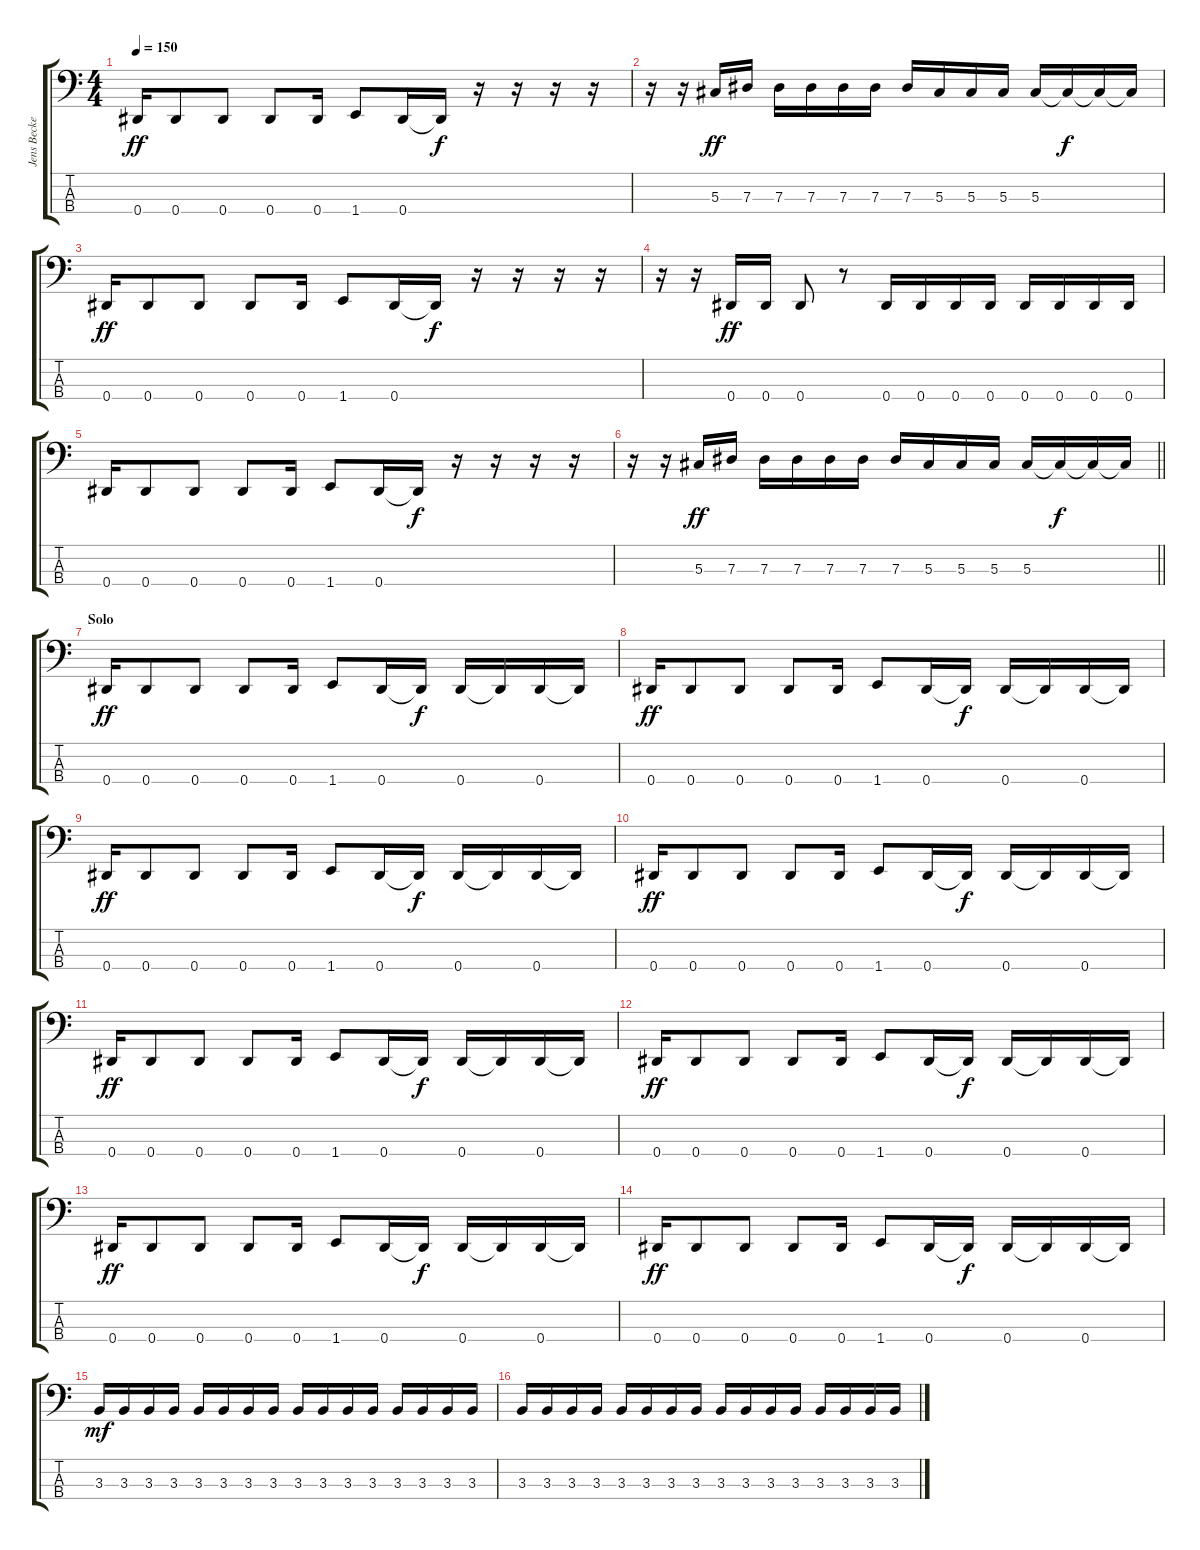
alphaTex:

\track ("Jens Becker" "Jens Becke") {instrument electricbasspick}
\staff {score tabs}
\tuning (Gb2 Db2 Ab1 Eb1) {hide}
\ts (4 4)
\tempo 150
\clef f4
\ks c
0.4.16{dy ff} 0.4.8 0.4.8 0.4.8 0.4.16 1.4.8 0.4.16 0.4{t}.16{dy f} r.16 r.16 r.16 r.16 |
r.16 r.16 5.3.16{dy ff} 7.3.16 7.3.16 7.3.16 7.3.16 7.3.16 7.3.16 5.3.16 5.3.16 5.3.16 5.3.16 5.3{t}.16{dy f} 5.3{t}.16 5.3{t}.16 |
0.4.16{dy ff} 0.4.8 0.4.8 0.4.8 0.4.16 1.4.8 0.4.16 0.4{t}.16{dy f} r.16 r.16 r.16 r.16 |
r.16 r.16 0.4.16{dy ff} 0.4.16 0.4.8 r.8 0.4.16 0.4.16 0.4.16 0.4.16 0.4.16 0.4.16 0.4.16 0.4.16 |
0.4.16 0.4.8 0.4.8 0.4.8 0.4.16 1.4.8 0.4.16 0.4{t}.16{dy f} r.16 r.16 r.16 r.16 |
\barLineRight lightlight
r.16 r.16 5.3.16{dy ff} 7.3.16 7.3.16 7.3.16 7.3.16 7.3.16 7.3.16 5.3.16 5.3.16 5.3.16 5.3.16 5.3{t}.16{dy f} 5.3{t}.16 5.3{t}.16 |
\section ("" "Solo")
0.4.16{dy ff} 0.4.8 0.4.8 0.4.8 0.4.16 1.4.8 0.4.16 0.4{t}.16{dy f} 0.4.16 0.4{t}.16 0.4.16 0.4{t}.16 |
0.4.16{dy ff} 0.4.8 0.4.8 0.4.8 0.4.16 1.4.8 0.4.16 0.4{t}.16{dy f} 0.4.16 0.4{t}.16 0.4.16 0.4{t}.16 |
0.4.16{dy ff} 0.4.8 0.4.8 0.4.8 0.4.16 1.4.8 0.4.16 0.4{t}.16{dy f} 0.4.16 0.4{t}.16 0.4.16 0.4{t}.16 |
0.4.16{dy ff} 0.4.8 0.4.8 0.4.8 0.4.16 1.4.8 0.4.16 0.4{t}.16{dy f} 0.4.16 0.4{t}.16 0.4.16 0.4{t}.16 |
0.4.16{dy ff} 0.4.8 0.4.8 0.4.8 0.4.16 1.4.8 0.4.16 0.4{t}.16{dy f} 0.4.16 0.4{t}.16 0.4.16 0.4{t}.16 |
0.4.16{dy ff} 0.4.8 0.4.8 0.4.8 0.4.16 1.4.8 0.4.16 0.4{t}.16{dy f} 0.4.16 0.4{t}.16 0.4.16 0.4{t}.16 |
0.4.16{dy ff} 0.4.8 0.4.8 0.4.8 0.4.16 1.4.8 0.4.16 0.4{t}.16{dy f} 0.4.16 0.4{t}.16 0.4.16 0.4{t}.16 |
0.4.16{dy ff} 0.4.8 0.4.8 0.4.8 0.4.16 1.4.8 0.4.16 0.4{t}.16{dy f} 0.4.16 0.4{t}.16 0.4.16 0.4{t}.16 |
3.3.16{dy mf} 3.3.16 3.3.16 3.3.16 3.3.16 3.3.16 3.3.16 3.3.16 3.3.16 3.3.16 3.3.16 3.3.16 3.3.16 3.3.16 3.3.16 3.3.16 |
3.3.16 3.3.16 3.3.16 3.3.16 3.3.16 3.3.16 3.3.16 3.3.16 3.3.16 3.3.16 3.3.16 3.3.16 3.3.16 3.3.16 3.3.16 3.3.16
